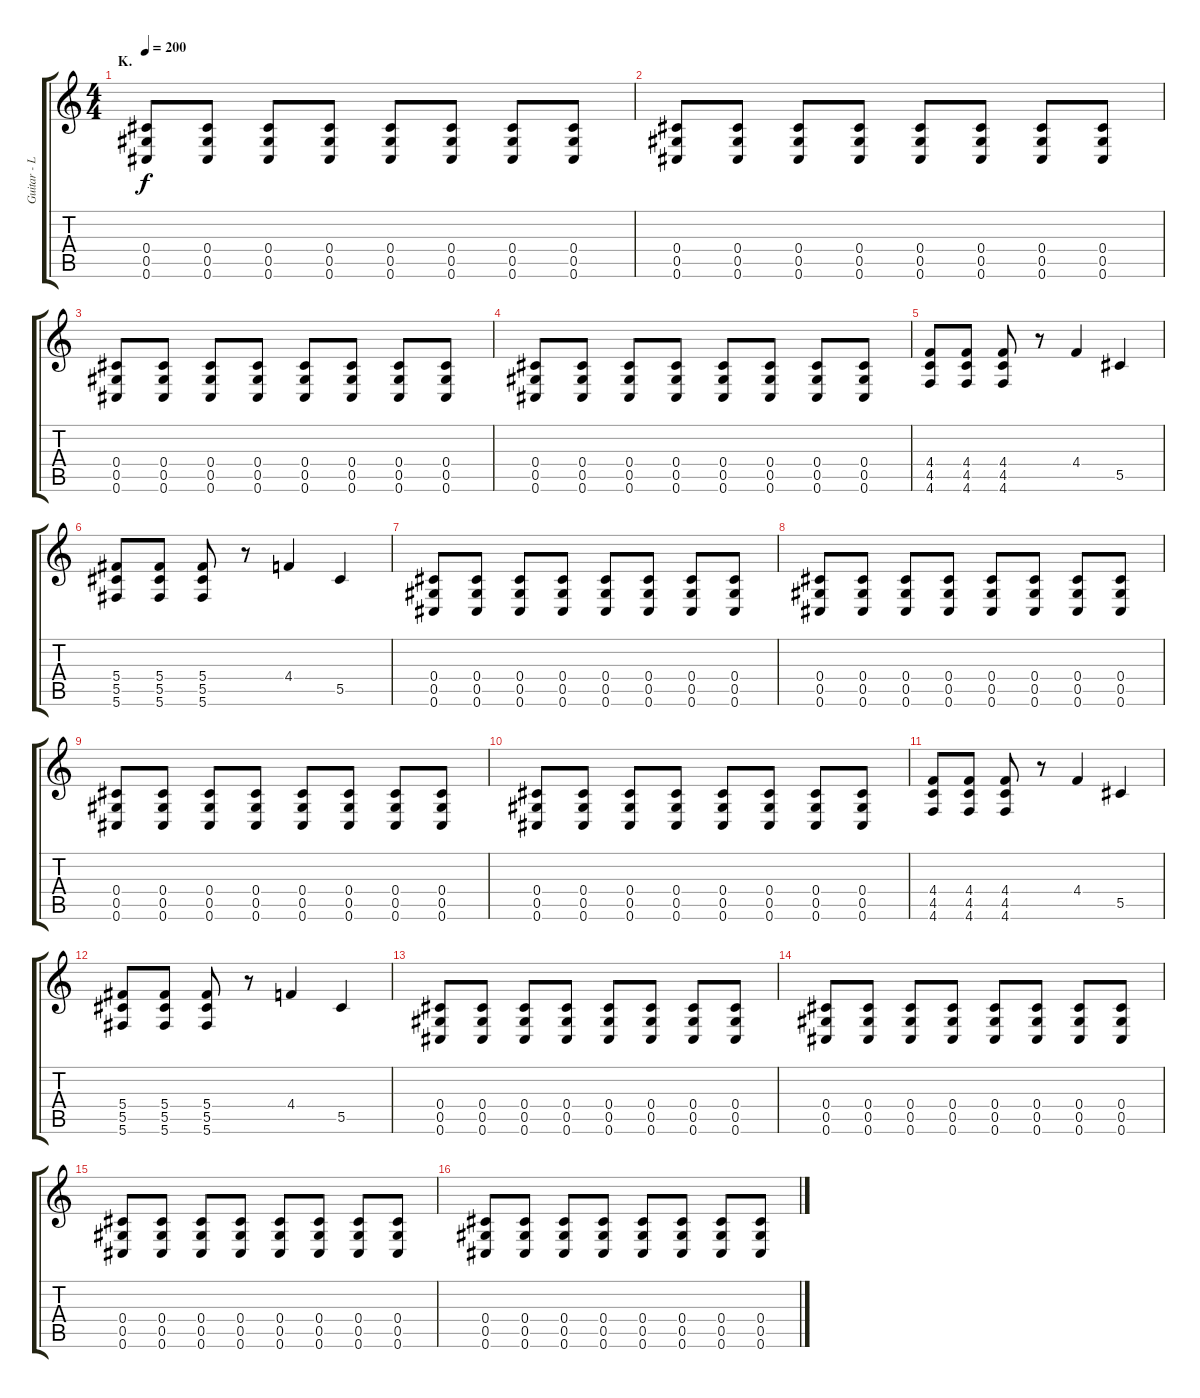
\track ("Guitar - Left" "Guitar - L") {instrument distortionguitar}
\staff {score tabs}
\tuning (Eb4 Bb3 Gb3 Db3 Ab2 Db2) {hide}
\ts (4 4)
\section ("" "K.")
\tempo 200
\clef g2
\ks c
(0.4 0.5 0.6).8{dy f volume 14 instrument distortionguitar} (0.4 0.5 0.6).8 (0.4 0.5 0.6).8 (0.4 0.5 0.6).8 (0.4 0.5 0.6).8 (0.4 0.5 0.6).8 (0.4 0.5 0.6).8 (0.4 0.5 0.6).8 |
(0.4 0.5 0.6).8 (0.4 0.5 0.6).8 (0.4 0.5 0.6).8 (0.4 0.5 0.6).8 (0.4 0.5 0.6).8 (0.4 0.5 0.6).8 (0.4 0.5 0.6).8 (0.4 0.5 0.6).8 |
(0.4 0.5 0.6).8 (0.4 0.5 0.6).8 (0.4 0.5 0.6).8 (0.4 0.5 0.6).8 (0.4 0.5 0.6).8 (0.4 0.5 0.6).8 (0.4 0.5 0.6).8 (0.4 0.5 0.6).8 |
(0.4 0.5 0.6).8 (0.4 0.5 0.6).8 (0.4 0.5 0.6).8 (0.4 0.5 0.6).8 (0.4 0.5 0.6).8 (0.4 0.5 0.6).8 (0.4 0.5 0.6).8 (0.4 0.5 0.6).8 |
(4.4 4.5 4.6).8 (4.4 4.5 4.6).8 (4.4 4.5 4.6).8 r.8 4.4.4 5.5.4 |
(5.4 5.5 5.6).8 (5.4 5.5 5.6).8 (5.4 5.5 5.6).8 r.8 4.4.4 5.5.4 |
(0.4 0.5 0.6).8 (0.4 0.5 0.6).8 (0.4 0.5 0.6).8 (0.4 0.5 0.6).8 (0.4 0.5 0.6).8 (0.4 0.5 0.6).8 (0.4 0.5 0.6).8 (0.4 0.5 0.6).8 |
(0.4 0.5 0.6).8 (0.4 0.5 0.6).8 (0.4 0.5 0.6).8 (0.4 0.5 0.6).8 (0.4 0.5 0.6).8 (0.4 0.5 0.6).8 (0.4 0.5 0.6).8 (0.4 0.5 0.6).8 |
(0.4 0.5 0.6).8 (0.4 0.5 0.6).8 (0.4 0.5 0.6).8 (0.4 0.5 0.6).8 (0.4 0.5 0.6).8 (0.4 0.5 0.6).8 (0.4 0.5 0.6).8 (0.4 0.5 0.6).8 |
(0.4 0.5 0.6).8 (0.4 0.5 0.6).8 (0.4 0.5 0.6).8 (0.4 0.5 0.6).8 (0.4 0.5 0.6).8 (0.4 0.5 0.6).8 (0.4 0.5 0.6).8 (0.4 0.5 0.6).8 |
(4.4 4.5 4.6).8 (4.4 4.5 4.6).8 (4.4 4.5 4.6).8 r.8 4.4.4 5.5.4 |
(5.4 5.5 5.6).8 (5.4 5.5 5.6).8 (5.4 5.5 5.6).8 r.8 4.4.4 5.5.4 |
(0.4 0.5 0.6).8 (0.4 0.5 0.6).8 (0.4 0.5 0.6).8 (0.4 0.5 0.6).8 (0.4 0.5 0.6).8 (0.4 0.5 0.6).8 (0.4 0.5 0.6).8 (0.4 0.5 0.6).8 |
(0.4 0.5 0.6).8 (0.4 0.5 0.6).8 (0.4 0.5 0.6).8 (0.4 0.5 0.6).8 (0.4 0.5 0.6).8 (0.4 0.5 0.6).8 (0.4 0.5 0.6).8 (0.4 0.5 0.6).8 |
(0.4 0.5 0.6).8 (0.4 0.5 0.6).8 (0.4 0.5 0.6).8 (0.4 0.5 0.6).8 (0.4 0.5 0.6).8 (0.4 0.5 0.6).8 (0.4 0.5 0.6).8 (0.4 0.5 0.6).8 |
(0.4 0.5 0.6).8 (0.4 0.5 0.6).8 (0.4 0.5 0.6).8 (0.4 0.5 0.6).8 (0.4 0.5 0.6).8 (0.4 0.5 0.6).8 (0.4 0.5 0.6).8 (0.4 0.5 0.6).8
